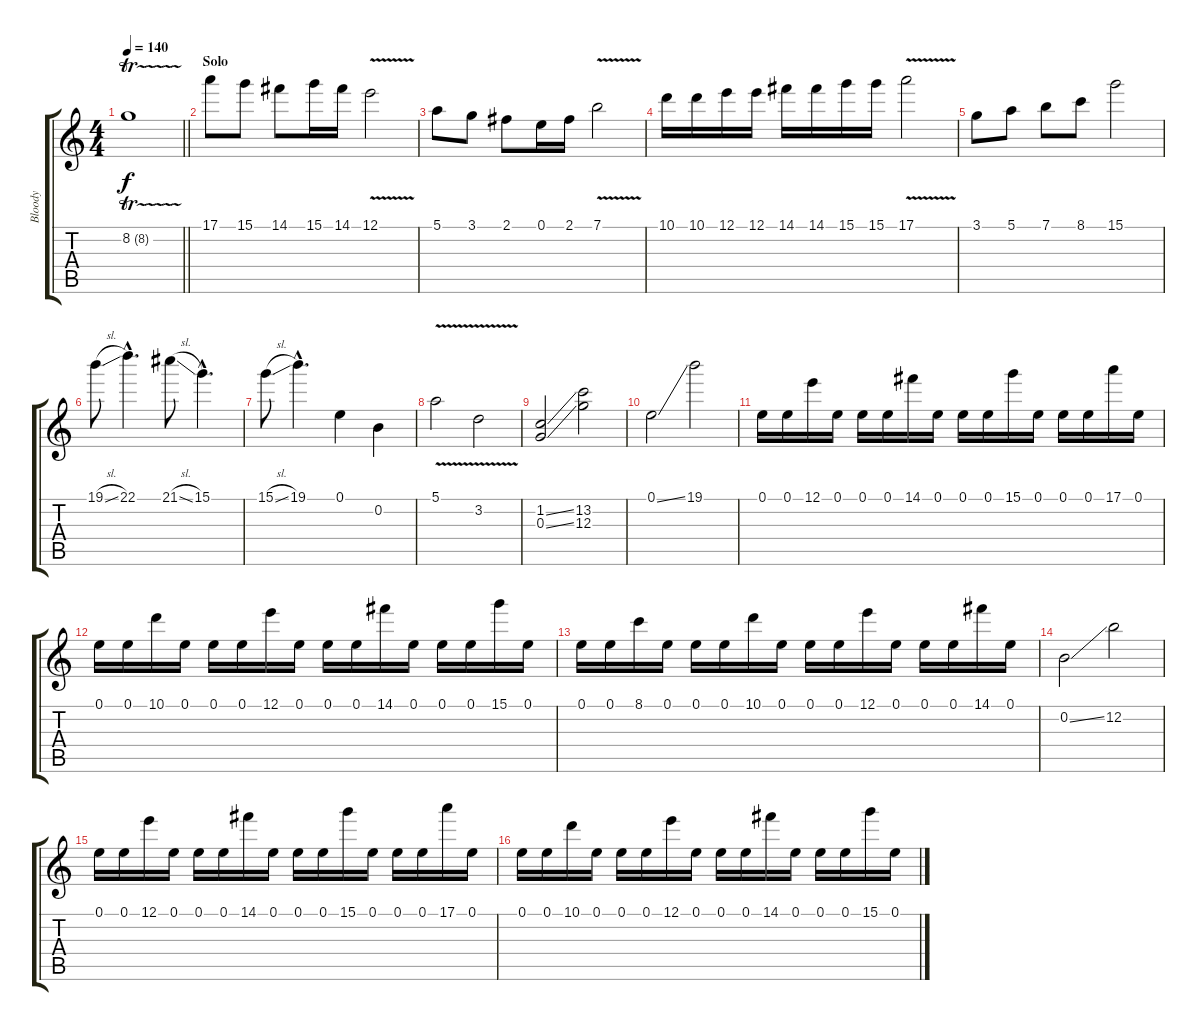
\track ("Bloody" "Bloody") {instrument overdrivenguitar}
\staff {score tabs}
\tuning (E4 B3 G3 D3 A2 E2) {hide}
\ts (4 4)
\tempo 140
\clef g2
\barLineRight lightlight
\ks c
8.2{tr (8 32)}.1{dy f} |
\section ("" "Solo")
17.1.8 15.1.8 14.1.8 15.1.16 14.1.16 12.1{v}.2 |
5.1.8 3.1.8 2.1.8 0.1.16 2.1.16 7.1{v}.2 |
10.1.16 10.1.16 12.1.16 12.1.16 14.1.16 14.1.16 15.1.16 15.1.16 17.1{v}.2 |
3.1.8 5.1.8 7.1.8 8.1.8 15.1.2 |
19.1{sl}.8 22.1{hac}.4{d} 21.1{sl}.8 15.1{hac}.4{d} |
15.1{sl}.8 19.1{hac}.4{d} 0.1.4 0.2.4 |
5.1{v}.2 3.2{v}.2 |
(1.2{ss} 0.3{ss}).2 (13.2 12.3).2 |
0.1{ss}.2 19.1.2 |
0.1.16 0.1.16 12.1.16 0.1.16 0.1.16 0.1.16 14.1.16 0.1.16 0.1.16 0.1.16 15.1.16 0.1.16 0.1.16 0.1.16 17.1.16 0.1.16 |
0.1.16 0.1.16 10.1.16 0.1.16 0.1.16 0.1.16 12.1.16 0.1.16 0.1.16 0.1.16 14.1.16 0.1.16 0.1.16 0.1.16 15.1.16 0.1.16 |
0.1.16 0.1.16 8.1.16 0.1.16 0.1.16 0.1.16 10.1.16 0.1.16 0.1.16 0.1.16 12.1.16 0.1.16 0.1.16 0.1.16 14.1.16 0.1.16 |
0.2{ss}.2 12.2.2 |
0.1.16 0.1.16 12.1.16 0.1.16 0.1.16 0.1.16 14.1.16 0.1.16 0.1.16 0.1.16 15.1.16 0.1.16 0.1.16 0.1.16 17.1.16 0.1.16 |
0.1.16 0.1.16 10.1.16 0.1.16 0.1.16 0.1.16 12.1.16 0.1.16 0.1.16 0.1.16 14.1.16 0.1.16 0.1.16 0.1.16 15.1.16 0.1.16
